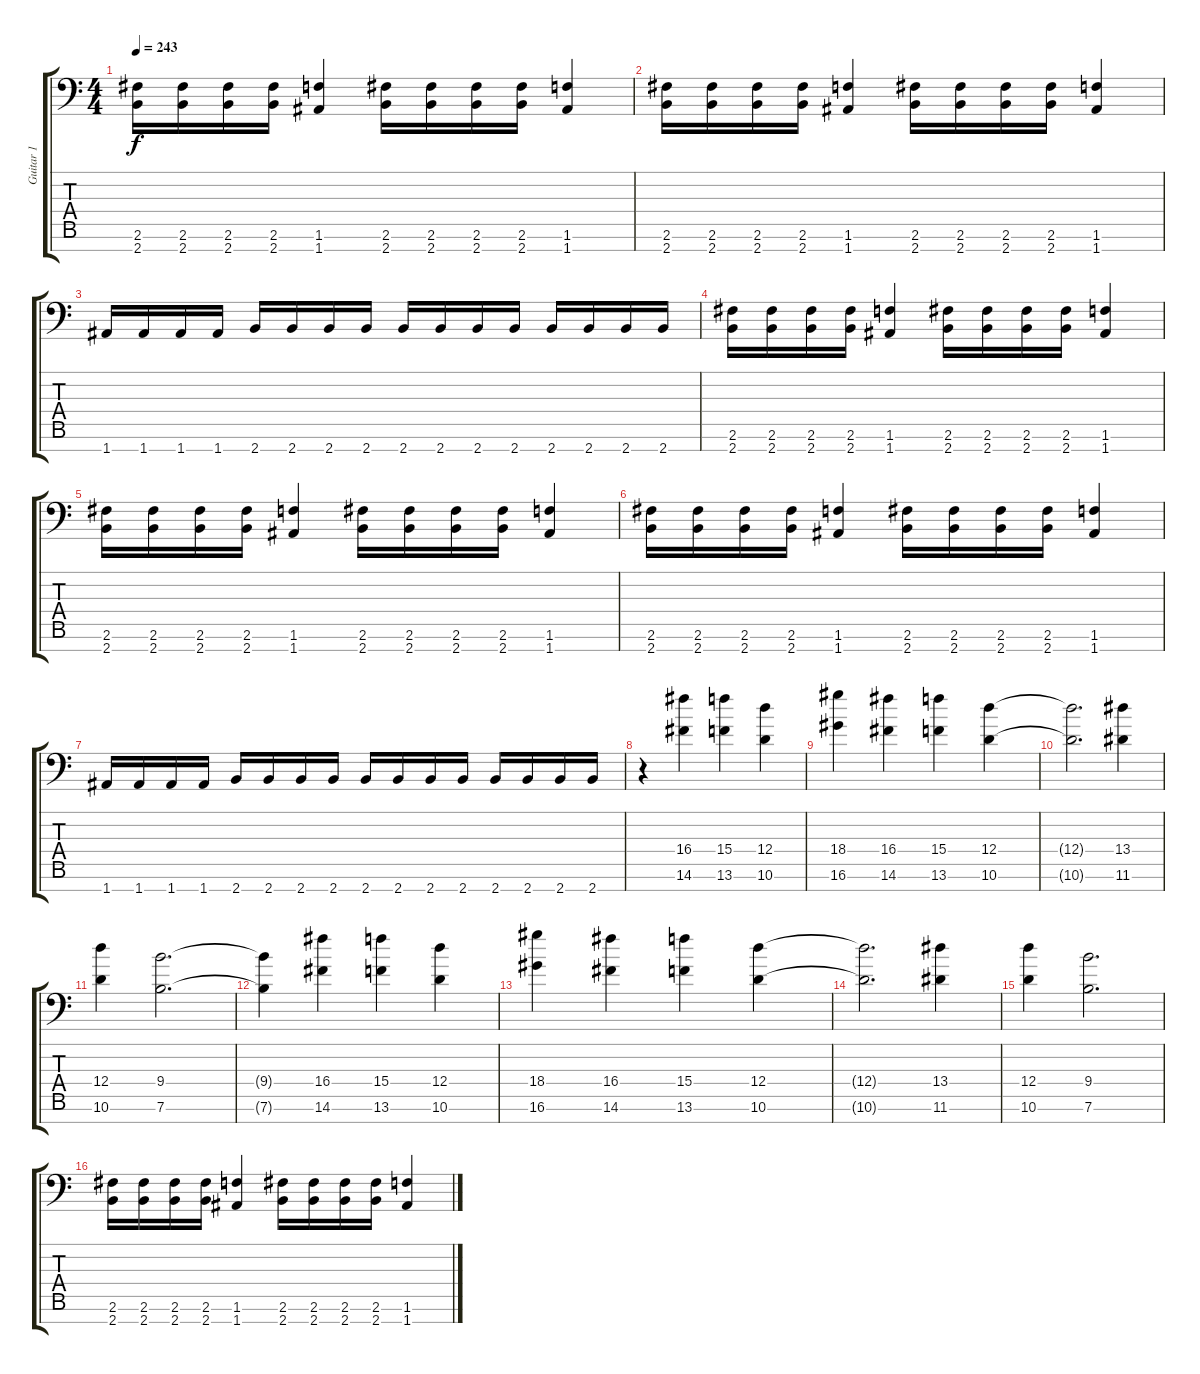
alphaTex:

\track ("Guitar 1" "Guitar 1") {instrument distortionguitar}
\staff {score tabs}
\tuning (E4 B3 Gb3 D3 A2 E2 A1) {hide}
\ts (4 4)
\tempo 243
\clef f4
\ks c
(2.6 2.7).16{dy f} (2.6 2.7).16 (2.6 2.7).16 (2.6 2.7).16 (1.6 1.7).4 (2.6 2.7).16 (2.6 2.7).16 (2.6 2.7).16 (2.6 2.7).16 (1.6 1.7).4 |
(2.6 2.7).16 (2.6 2.7).16 (2.6 2.7).16 (2.6 2.7).16 (1.6 1.7).4 (2.6 2.7).16 (2.6 2.7).16 (2.6 2.7).16 (2.6 2.7).16 (1.6 1.7).4 |
1.7.16 1.7.16 1.7.16 1.7.16 2.7.16 2.7.16 2.7.16 2.7.16 2.7.16 2.7.16 2.7.16 2.7.16 2.7.16 2.7.16 2.7.16 2.7.16 |
(2.6 2.7).16 (2.6 2.7).16 (2.6 2.7).16 (2.6 2.7).16 (1.6 1.7).4 (2.6 2.7).16 (2.6 2.7).16 (2.6 2.7).16 (2.6 2.7).16 (1.6 1.7).4 |
(2.6 2.7).16 (2.6 2.7).16 (2.6 2.7).16 (2.6 2.7).16 (1.6 1.7).4 (2.6 2.7).16 (2.6 2.7).16 (2.6 2.7).16 (2.6 2.7).16 (1.6 1.7).4 |
(2.6 2.7).16 (2.6 2.7).16 (2.6 2.7).16 (2.6 2.7).16 (1.6 1.7).4 (2.6 2.7).16 (2.6 2.7).16 (2.6 2.7).16 (2.6 2.7).16 (1.6 1.7).4 |
1.7.16 1.7.16 1.7.16 1.7.16 2.7.16 2.7.16 2.7.16 2.7.16 2.7.16 2.7.16 2.7.16 2.7.16 2.7.16 2.7.16 2.7.16 2.7.16 |
r.4 (16.4 14.6).4 (15.4 13.6).4 (12.4 10.6).4 |
(18.4 16.6).4 (16.4 14.6).4 (15.4 13.6).4 (12.4 10.6).4 |
(12.4{t} 10.6{t}).2{d} (13.4 11.6).4 |
(12.4 10.6).4 (9.4 7.6).2{d} |
(9.4{t} 7.6{t}).4 (16.4 14.6).4 (15.4 13.6).4 (12.4 10.6).4 |
(18.4 16.6).4 (16.4 14.6).4 (15.4 13.6).4 (12.4 10.6).4 |
(12.4{t} 10.6{t}).2{d} (13.4 11.6).4 |
(12.4 10.6).4 (9.4 7.6).2{d} |
(2.6 2.7).16 (2.6 2.7).16 (2.6 2.7).16 (2.6 2.7).16 (1.6 1.7).4 (2.6 2.7).16 (2.6 2.7).16 (2.6 2.7).16 (2.6 2.7).16 (1.6 1.7).4
